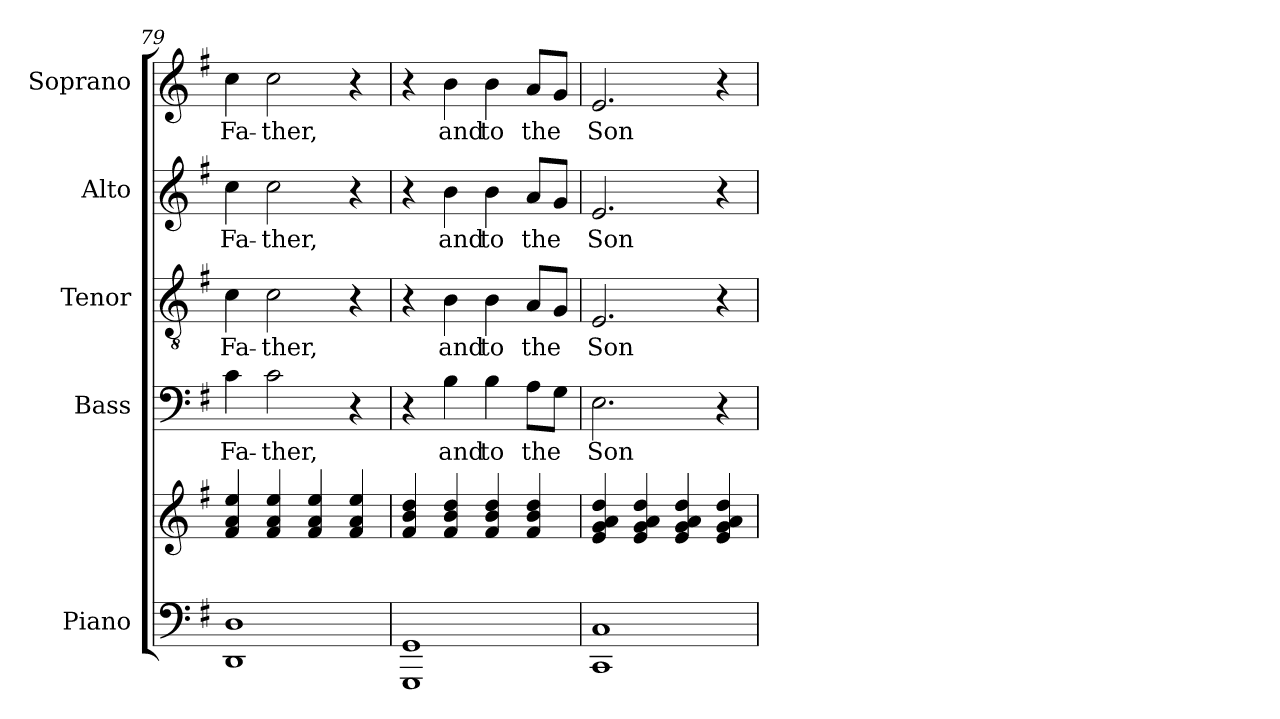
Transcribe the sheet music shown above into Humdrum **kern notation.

**kern	**kern	**kern	**text	**kern	**text	**kern	**text	**kern	**text
*part5	*part5	*part4	*part4	*part3	*part3	*part2	*part2	*part1	*part1
*staff6	*staff5	*staff4	*staff4	*staff3	*staff3	*staff2	*staff2	*staff1	*staff1
*I"Piano	*	*I"Bass	*	*I"Tenor	*	*I"Alto	*	*I"Soprano	*
*	*	*I'B.	*	*I'T.	*	*I'A.	*	*I'S.	*
*clefF4	*clefG2	*clefF4	*	*clefGv2	*	*clefG2	*	*clefG2	*
*k[f#]	*k[f#]	*k[f#]	*	*k[f#]	*	*k[f#]	*	*k[f#]	*
*G:	*G:	*G:	*	*G:	*	*G:	*	*G:	*
=79	=79	=79	=79	=79	=79	=79	=79	=79	=79
!	!	!	!LO:LY:b:cj	!	!LO:LY:b:cj	!	!LO:LY:b:cj	!	!LO:LY:b:cj
1D 1DD	4f#/ 4a/ 4ee/	4c\	Fa-	4c\	Fa-	4cc\	Fa-	4cc\	Fa-
!	!	!	!LO:LY:b:cj	!	!LO:LY:b:cj	!	!LO:LY:b:cj	!	!LO:LY:b:cj
.	4ee/ 4a/ 4f#/	2c\	-ther,	2c\	-ther,	2cc\	-ther,	2cc\	-ther,
.	4a/ 4f#/ 4ee/	.	.	.	.	.	.	.	.
.	4a/ 4ee/ 4f#/	4r	.	4r	.	4r	.	4r	.
=80	=80	=80	=80	=80	=80	=80	=80	=80	=80
1GG 1GGG	4f#/ 4b/ 4dd/	4r	.	4r	.	4r	.	4r	.
!	!	!	!LO:LY:b:cj	!	!LO:LY:b:cj	!	!LO:LY:b:cj	!	!LO:LY:b:cj
.	4dd/ 4b/ 4f#/	4B\	and	4B\	and	4b\	and	4b\	and
!	!	!	!LO:LY:b:cj	!	!LO:LY:b:cj	!	!LO:LY:b:cj	!	!LO:LY:b:cj
.	4b/ 4f#/ 4dd/	4B\	to	4B\	to	4b\	to	4b\	to
!	!	!	!LO:LY:b	!	!LO:LY:b	!	!LO:LY:b	!	!LO:LY:b
.	4b/ 4dd/ 4f#/	8A\L	the	8A/L	the	8a/L	the	8a/L	the
.	.	8G\J	.	8G/J	.	8g/J	.	8g/J	.
=81	=81	=81	=81	=81	=81	=81	=81	=81	=81
!	!	!	!LO:LY:b:cj	!	!LO:LY:b:cj	!	!LO:LY:b:cj	!	!LO:LY:b:cj
1C 1CC	4e/ 4g/ 4dd/ 4a/	2.E\	Son	2.E/	Son	2.e/	Son	2.e/	Son
.	4dd/ 4e/ 4g/ 4a/	.	.	.	.	.	.	.	.
.	4g/ 4e/ 4dd/ 4a/	.	.	.	.	.	.	.	.
.	4e/ 4dd/ 4g/ 4a/	4r	.	4r	.	4r	.	4r	.
=	=	=	=	=	=	=	=	=	=
*-	*-	*-	*-	*-	*-	*-	*-	*-	*-
